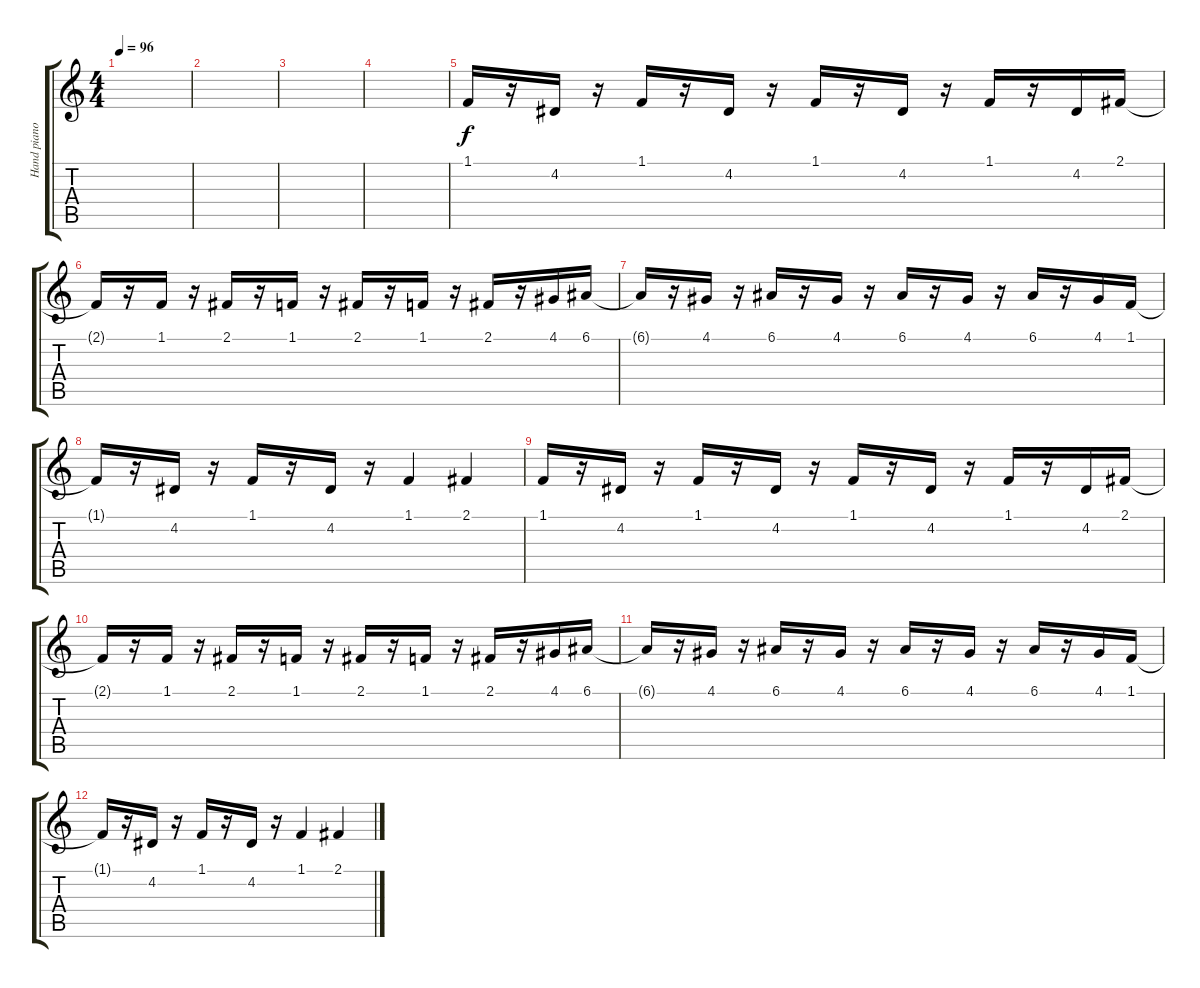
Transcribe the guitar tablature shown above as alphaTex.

\track ("Hand piano" "Hand piano") {instrument lead2sawtooth}
\staff {score tabs}
\tuning (E4 B3 G3 D3 A2 E2) {hide}
\ts (4 4)
\tempo 96
\clef g2
\ks c
|
|
|
|
1.1.16 r.16 4.2.16 r.16 1.1.16 r.16 4.2.16 r.16 1.1.16 r.16 4.2.16 r.16 1.1.16 r.16 4.2.16 2.1.16 |
2.1{t}.16 r.16 1.1.16 r.16 2.1.16 r.16 1.1.16 r.16 2.1.16 r.16 1.1.16 r.16 2.1.16 r.16 4.1.16 6.1.16 |
6.1{t}.16 r.16 4.1.16 r.16 6.1.16 r.16 4.1.16 r.16 6.1.16 r.16 4.1.16 r.16 6.1.16 r.16 4.1.16 1.1.16 |
1.1{t}.16 r.16 4.2.16 r.16 1.1.16 r.16 4.2.16 r.16 1.1.4 2.1.4 |
1.1.16 r.16 4.2.16 r.16 1.1.16 r.16 4.2.16 r.16 1.1.16 r.16 4.2.16 r.16 1.1.16 r.16 4.2.16 2.1.16 |
2.1{t}.16 r.16 1.1.16 r.16 2.1.16 r.16 1.1.16 r.16 2.1.16 r.16 1.1.16 r.16 2.1.16 r.16 4.1.16 6.1.16 |
6.1{t}.16 r.16 4.1.16 r.16 6.1.16 r.16 4.1.16 r.16 6.1.16 r.16 4.1.16 r.16 6.1.16 r.16 4.1.16 1.1.16 |
1.1{t}.16 r.16 4.2.16 r.16 1.1.16 r.16 4.2.16 r.16 1.1.4 2.1.4
